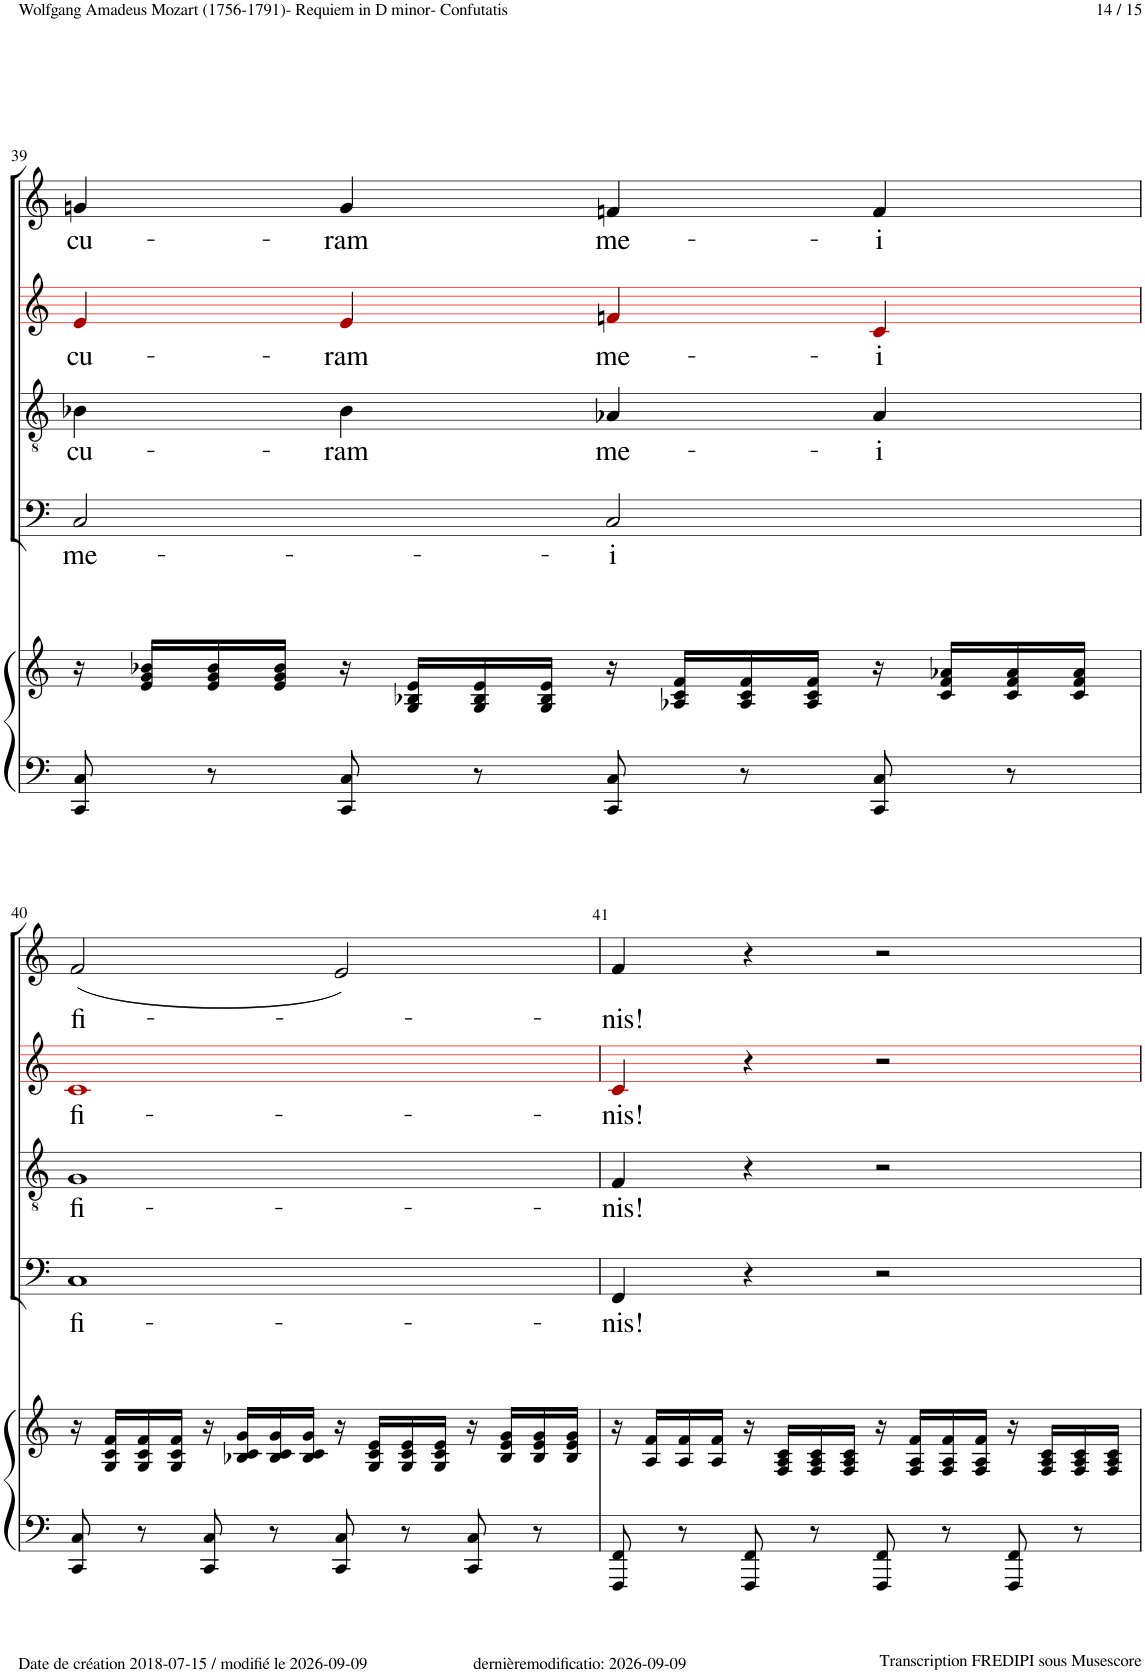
**kern	**kern	**kern	**text	**kern	**text	**kern	**text	**kern	**text
*part5	*part5	*part4	*part4	*part3	*part3	*part2	*part2	*part1	*part1
*staff6	*staff5	*staff4	*staff4	*staff3	*staff3	*staff2	*staff2	*staff1	*staff1
*I"Piano	*	*I"Bass	*	*I"Tenor	*	*I"Alto	*	*I"Soprano	*
*I'Pno	*	*	*	*	*	*	*	*	*
!!LO:PB:g=z
*clefF4	*clefG2	*clefF4	*	*clefGv2	*	*clefG2	*	*clefG2	*
*	*	*	*	*	*	*ITrd1c2	*	*	*
*k[]	*k[]	*k[]	*	*k[]	*	*k[]	*	*k[]	*
*M4/4	*M4/4	*M4/4	*	*M4/4	*	*M4/4	*	*M4/4	*
*met(c)	*met(c)	*met(c)	*	*met(c)	*	*met(c)	*	*met(c)	*
=39	=39	=39	=39	=39	=39	=39	=39	=39	=39
!	!	!	!LO:LY:b	!	!LO:LY:b	!	!LO:LY:b	!	!LO:LY:b
8CC/ 8C/	16r	2C!/	me-	4B-X!\	cu-	4e!i/	cu-	4gn!/	cu-
.	16e/ 16g/ 16b-X/LL	.	.	.	.	.	.	.	.
8r	16e/ 16g/ 16b-/	.	.	.	.	.	.	.	.
.	16e/ 16g/ 16b-/JJ	.	.	.	.	.	.	.	.
!	!	!	!	!	!LO:LY:b	!	!LO:LY:b	!	!LO:LY:b
8CC/ 8C/	16r	.	.	4B-!\	-ram	4e!i/	-ram	4g!/	-ram
.	16G/ 16B-X/ 16e/LL	.	.	.	.	.	.	.	.
8r	16G/ 16B-/ 16e/	.	.	.	.	.	.	.	.
.	16G/ 16B-/ 16e/JJ	.	.	.	.	.	.	.	.
!	!	!	!LO:LY:b	!	!LO:LY:b	!	!LO:LY:b	!	!LO:LY:b
8CC/ 8C/	16r	2C!/	-i	4A-X!/	me-	4fn!i/	me-	4fn!/	me-
.	16A-X/ 16c/ 16f/LL	.	.	.	.	.	.	.	.
8r	16A-/ 16c/ 16f/	.	.	.	.	.	.	.	.
.	16A-/ 16c/ 16f/JJ	.	.	.	.	.	.	.	.
!	!	!	!	!	!LO:LY:b	!	!LO:LY:b	!	!LO:LY:b
8CC/ 8C/	16r	.	.	4A-!/	-i	4c!i/	-i	4f!/	-i
.	16c/ 16f/ 16a-X/LL	.	.	.	.	.	.	.	.
8r	16c/ 16f/ 16a-/	.	.	.	.	.	.	.	.
.	16c/ 16f/ 16a-/JJ	.	.	.	.	.	.	.	.
!!LO:LB:g=z
=40	=40	=40	=40	=40	=40	=40	=40	=40	=40
!	!	!	!LO:LY:b	!	!LO:LY:b	!	!LO:LY:b	!	!LO:LY:b
8CC/ 8C/	16r	1C!	fi-	1G!	fi-	1c!i	fi-	(2f!/	fi-
.	16G/ 16c/ 16f/LL	.	.	.	.	.	.	.	.
8r	16G/ 16c/ 16f/	.	.	.	.	.	.	.	.
.	16G/ 16c/ 16f/JJ	.	.	.	.	.	.	.	.
8CC/ 8C/	16r	.	.	.	.	.	.	.	.
.	16B-X/ 16c/ 16g/LL	.	.	.	.	.	.	.	.
8r	16B-/ 16c/ 16g/	.	.	.	.	.	.	.	.
.	16B-/ 16c/ 16g/JJ	.	.	.	.	.	.	.	.
8CC/ 8C/	16r	.	.	.	.	.	.	2e!/)	.
.	16G/ 16c/ 16e/LL	.	.	.	.	.	.	.	.
8r	16G/ 16c/ 16e/	.	.	.	.	.	.	.	.
.	16G/ 16c/ 16e/JJ	.	.	.	.	.	.	.	.
8CC/ 8C/	16r	.	.	.	.	.	.	.	.
.	16B-/ 16e/ 16g/LL	.	.	.	.	.	.	.	.
8r	16B-/ 16e/ 16g/	.	.	.	.	.	.	.	.
.	16B-/ 16e/ 16g/JJ	.	.	.	.	.	.	.	.
=41	=41	=41	=41	=41	=41	=41	=41	=41	=41
!	!	!	!LO:LY:b	!	!LO:LY:b	!	!LO:LY:b	!	!LO:LY:b
8FFF/ 8FF/	16r	4FF!/	-nis!	4F!/	-nis!	4c!i/	-nis!	4f!/	-nis!
.	16A/ 16f/LL	.	.	.	.	.	.	.	.
8r	16A/ 16f/	.	.	.	.	.	.	.	.
.	16A/ 16f/JJ	.	.	.	.	.	.	.	.
8FFF/ 8FF/	16r	4r	.	4r	.	4r	.	4r	.
.	16F/ 16A/ 16c/LL	.	.	.	.	.	.	.	.
8r	16F/ 16A/ 16c/	.	.	.	.	.	.	.	.
.	16F/ 16A/ 16c/JJ	.	.	.	.	.	.	.	.
8FFF/ 8FF/	16r	2r	.	2r	.	2r	.	2r	.
.	16F/ 16A/ 16f/LL	.	.	.	.	.	.	.	.
8r	16F/ 16A/ 16f/	.	.	.	.	.	.	.	.
.	16F/ 16A/ 16f/JJ	.	.	.	.	.	.	.	.
8FFF/ 8FF/	16r	.	.	.	.	.	.	.	.
.	16F/ 16A/ 16c/LL	.	.	.	.	.	.	.	.
8r	16F/ 16A/ 16c/	.	.	.	.	.	.	.	.
.	16F/ 16A/ 16c/JJ	.	.	.	.	.	.	.	.
=	=	=	=	=	=	=	=	=	=
*-	*-	*-	*-	*-	*-	*-	*-	*-	*-
